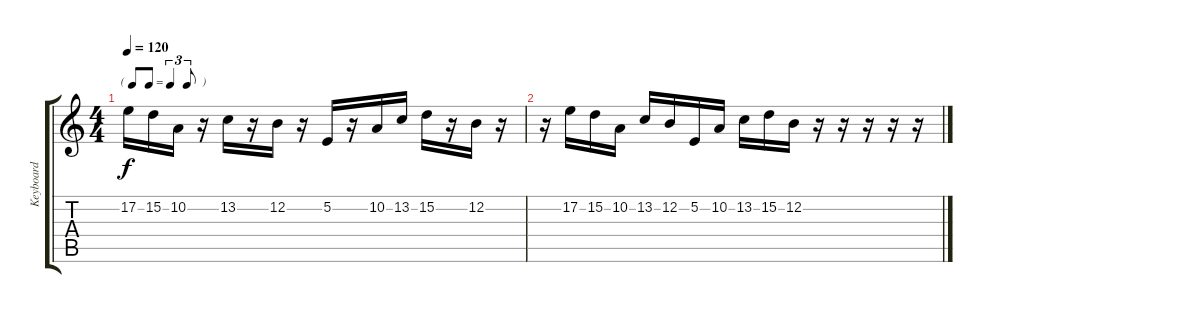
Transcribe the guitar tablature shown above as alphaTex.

\track ("Keyboard" "Keyboard") {instrument pad3polysynth}
\staff {score tabs}
\tuning (E4 B3 G3 D3 A2 E2) {hide}
\ts (4 4)
\tf triplet8th
\tempo 120
\clef g2
\ks c
17.2.16{dy f} 15.2.16 10.2.16 r.16 13.2.16 r.16 12.2.16 r.16 5.2.16 r.16 10.2.16 13.2.16 15.2.16 r.16 12.2.16 r.16 |
r.16 17.2.16 15.2.16 10.2.16 13.2.16 12.2.16 5.2.16 10.2.16 13.2.16 15.2.16 12.2.16 r.16 r.16 r.16 r.16 r.16
